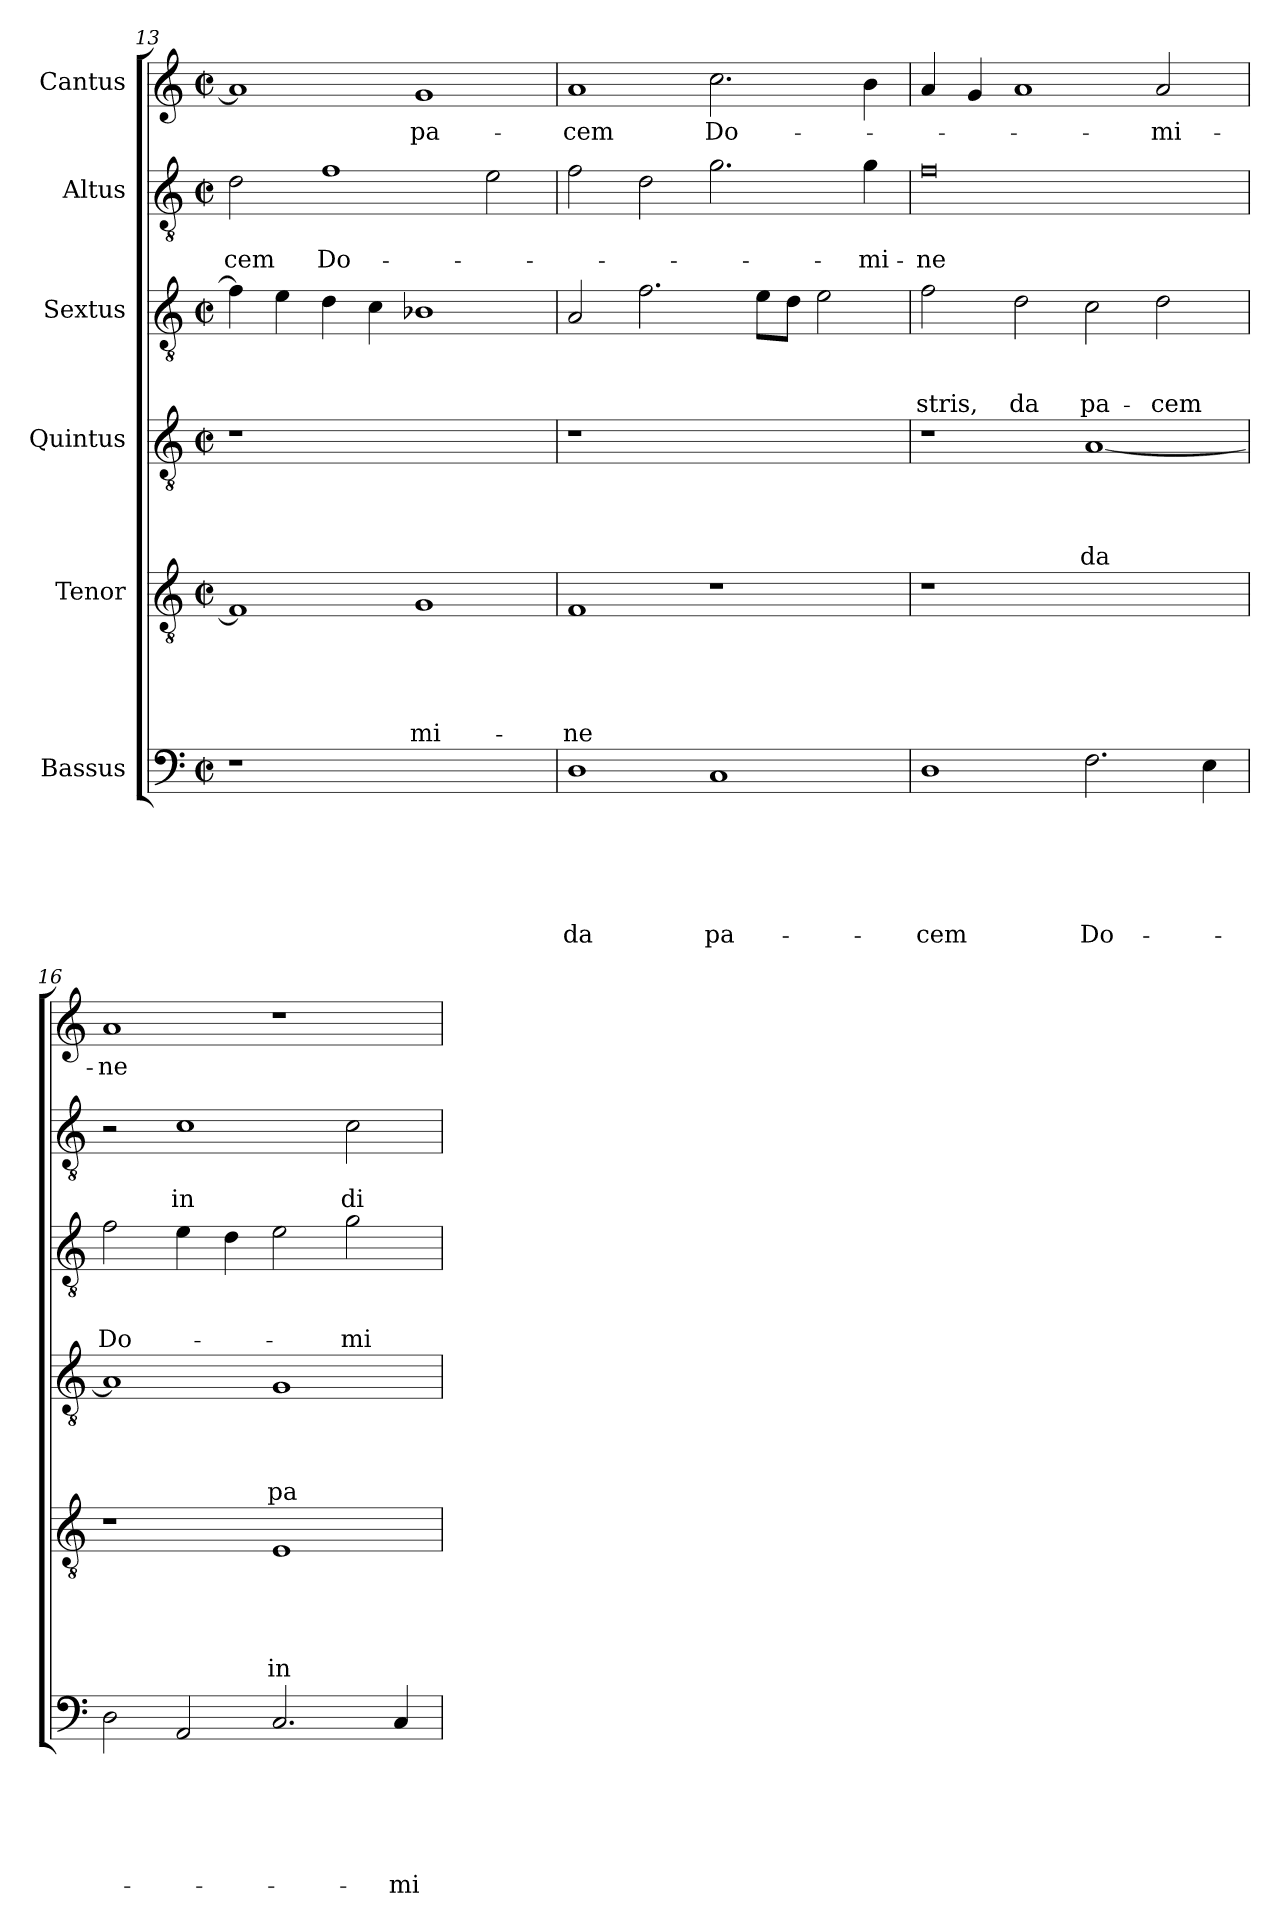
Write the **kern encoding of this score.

**kern	**text	**text	**text	**text	**text	**text	**kern	**text	**text	**text	**text	**text	**kern	**text	**text	**text	**text	**kern	**text	**text	**text	**kern	**text	**text	**kern	**text
*part6	*part6	*part6	*part6	*part6	*part6	*part6	*part5	*part5	*part5	*part5	*part5	*part5	*part4	*part4	*part4	*part4	*part4	*part3	*part3	*part3	*part3	*part2	*part2	*part2	*part1	*part1
*staff6	*staff6	*staff6	*staff6	*staff6	*staff6	*staff6	*staff5	*staff5	*staff5	*staff5	*staff5	*staff5	*staff4	*staff4	*staff4	*staff4	*staff4	*staff3	*staff3	*staff3	*staff3	*staff2	*staff2	*staff2	*staff1	*staff1
*I"Bassus	*	*	*	*	*	*	*I"Tenor	*	*	*	*	*	*I"Quintus	*	*	*	*	*I"Sextus	*	*	*	*I"Altus	*	*	*I"Cantus	*
*clefF4	*	*	*	*	*	*	*clefGv2	*	*	*	*	*	*clefGv2	*	*	*	*	*clefGv2	*	*	*	*clefGv2	*	*	*clefG2	*
*k[]	*	*	*	*	*	*	*k[]	*	*	*	*	*	*k[]	*	*	*	*	*k[]	*	*	*	*k[]	*	*	*k[]	*
*C:	*	*	*	*	*	*	*C:	*	*	*	*	*	*C:	*	*	*	*	*C:	*	*	*	*C:	*	*	*C:	*
*M2/2	*	*	*	*	*	*	*M2/2	*	*	*	*	*	*M2/2	*	*	*	*	*M2/2	*	*	*	*M2/2	*	*	*M2/2	*
*met(c|)	*	*	*	*	*	*	*met(c|)	*	*	*	*	*	*met(c|)	*	*	*	*	*met(c|)	*	*	*	*met(c|)	*	*	*met(c|)	*
=13	=13	=13	=13	=13	=13	=13	=13	=13	=13	=13	=13	=13	=13	=13	=13	=13	=13	=13	=13	=13	=13	=13	=13	=13	=13	=13
!	!	!	!	!	!	!	!	!	!	!	!	!	!	!	!	!	!	!	!	!	!	!	!	!LO:LY:b	!	!
1r	.	.	.	.	.	.	1F]	.	.	.	.	.	1r	.	.	.	.	4f\]	.	.	.	2d\	.	-cem	1a]	.
.	.	.	.	.	.	.	.	.	.	.	.	.	.	.	.	.	.	4e\	.	.	.	.	.	.	.	.
!	!	!	!	!	!	!	!	!	!	!	!	!	!	!	!	!	!	!	!	!	!	!	!	!LO:LY:b	!	!
.	.	.	.	.	.	.	.	.	.	.	.	.	.	.	.	.	.	4d\	.	.	.	1f	.	Do-	.	.
.	.	.	.	.	.	.	.	.	.	.	.	.	.	.	.	.	.	4c\	.	.	.	.	.	.	.	.
!	!	!	!	!	!	!	!	!	!	!	!	!LO:LY:b	!	!	!	!	!	!	!	!	!	!	!	!	!	!LO:LY:b
1ryy	.	.	.	.	.	.	1G	.	.	.	.	-mi-	1ryy	.	.	.	.	1B-X	.	.	.	.	.	.	1g	pa-
.	.	.	.	.	.	.	.	.	.	.	.	.	.	.	.	.	.	.	.	.	.	2e\	.	.	.	.
=14	=14	=14	=14	=14	=14	=14	=14	=14	=14	=14	=14	=14	=14	=14	=14	=14	=14	=14	=14	=14	=14	=14	=14	=14	=14	=14
!	!	!	!	!	!	!LO:LY:b	!	!	!	!	!	!LO:LY:b	!	!	!	!	!	!	!	!	!	!	!	!	!	!LO:LY:b
1D	.	.	.	.	.	da	1F	.	.	.	.	-ne	1r	.	.	.	.	2A/	.	.	.	2f\	.	.	1a	-cem
.	.	.	.	.	.	.	.	.	.	.	.	.	.	.	.	.	.	2.f\	.	.	.	2d\	.	.	.	.
!	!	!	!	!	!	!LO:LY:b	!	!	!	!	!	!	!	!	!	!	!	!	!	!	!	!	!	!	!	!LO:LY:b
1C	.	.	.	.	.	pa-	1r	.	.	.	.	.	1ryy	.	.	.	.	.	.	.	.	2.g\	.	.	2.cc\	Do-
.	.	.	.	.	.	.	.	.	.	.	.	.	.	.	.	.	.	8e\L	.	.	.	.	.	.	.	.
.	.	.	.	.	.	.	.	.	.	.	.	.	.	.	.	.	.	8d\J	.	.	.	.	.	.	.	.
.	.	.	.	.	.	.	.	.	.	.	.	.	.	.	.	.	.	2e\	.	.	.	.	.	.	.	.
!	!	!	!	!	!	!	!	!	!	!	!	!	!	!	!	!	!	!	!	!	!	!	!	!LO:LY:b	!	!
.	.	.	.	.	.	.	.	.	.	.	.	.	.	.	.	.	.	.	.	.	.	4g\	.	-mi-	4b\	.
=15	=15	=15	=15	=15	=15	=15	=15	=15	=15	=15	=15	=15	=15	=15	=15	=15	=15	=15	=15	=15	=15	=15	=15	=15	=15	=15
!	!	!	!	!	!	!LO:LY:b	!	!	!	!	!	!	!	!	!	!	!	!	!	!	!LO:LY:b	!	!	!LO:LY:b	!	!
1D	.	.	.	.	.	-cem	1r	.	.	.	.	.	1r	.	.	.	.	2f\	.	.	-stris,	0f	.	-ne	4a/	.
.	.	.	.	.	.	.	.	.	.	.	.	.	.	.	.	.	.	.	.	.	.	.	.	.	4g/	.
!	!	!	!	!	!	!	!	!	!	!	!	!	!	!	!	!	!	!	!	!	!LO:LY:b	!	!	!	!	!
.	.	.	.	.	.	.	.	.	.	.	.	.	.	.	.	.	.	2d\	.	.	da	.	.	.	1a	.
!	!	!	!	!	!	!LO:LY:b	!	!	!	!	!	!	!	!	!	!	!LO:LY:b	!	!	!	!LO:LY:b	!	!	!	!	!
2.F\	.	.	.	.	.	Do-	1ryy	.	.	.	.	.	[1A	.	.	.	da	2c\	.	.	pa-	.	.	.	.	.
!	!	!	!	!	!	!	!	!	!	!	!	!	!	!	!	!	!	!	!	!	!LO:LY:b	!	!	!	!	!LO:LY:b
.	.	.	.	.	.	.	.	.	.	.	.	.	.	.	.	.	.	2d\	.	.	-cem	.	.	.	2a/	-mi-
4E\	.	.	.	.	.	.	.	.	.	.	.	.	.	.	.	.	.	.	.	.	.	.	.	.	.	.
!!LO:LB:g=z
=16	=16	=16	=16	=16	=16	=16	=16	=16	=16	=16	=16	=16	=16	=16	=16	=16	=16	=16	=16	=16	=16	=16	=16	=16	=16	=16
!	!	!	!	!	!	!	!	!	!	!	!	!	!	!	!	!	!	!	!	!	!LO:LY:b	!	!	!	!	!LO:LY:b
2D\	.	.	.	.	.	.	1r	.	.	.	.	.	1A]	.	.	.	.	2f\	.	.	Do-	2r	.	.	1a	-ne
!	!	!	!	!	!	!	!	!	!	!	!	!	!	!	!	!	!	!	!	!	!	!	!	!LO:LY:b	!	!
2AA/	.	.	.	.	.	.	.	.	.	.	.	.	.	.	.	.	.	4e\	.	.	.	1c	.	in	.	.
.	.	.	.	.	.	.	.	.	.	.	.	.	.	.	.	.	.	4d\	.	.	.	.	.	.	.	.
!	!	!	!	!	!	!	!	!	!	!	!	!LO:LY:b	!	!	!	!	!LO:LY:b	!	!	!	!	!	!	!	!	!
2.C/	.	.	.	.	.	.	1E	.	.	.	.	in	1G	.	.	.	pa-	2e\	.	.	.	.	.	.	1r	.
!	!	!	!	!	!	!	!	!	!	!	!	!	!	!	!	!	!	!	!	!	!LO:LY:b	!	!	!LO:LY:b	!	!
.	.	.	.	.	.	.	.	.	.	.	.	.	.	.	.	.	.	2g\	.	.	-mi-	2c\	.	di-	.	.
!	!	!	!	!	!	!LO:LY:b	!	!	!	!	!	!	!	!	!	!	!	!	!	!	!	!	!	!	!	!
4C/	.	.	.	.	.	-mi-	.	.	.	.	.	.	.	.	.	.	.	.	.	.	.	.	.	.	.	.
=	=	=	=	=	=	=	=	=	=	=	=	=	=	=	=	=	=	=	=	=	=	=	=	=	=	=
*-	*-	*-	*-	*-	*-	*-	*-	*-	*-	*-	*-	*-	*-	*-	*-	*-	*-	*-	*-	*-	*-	*-	*-	*-	*-	*-
